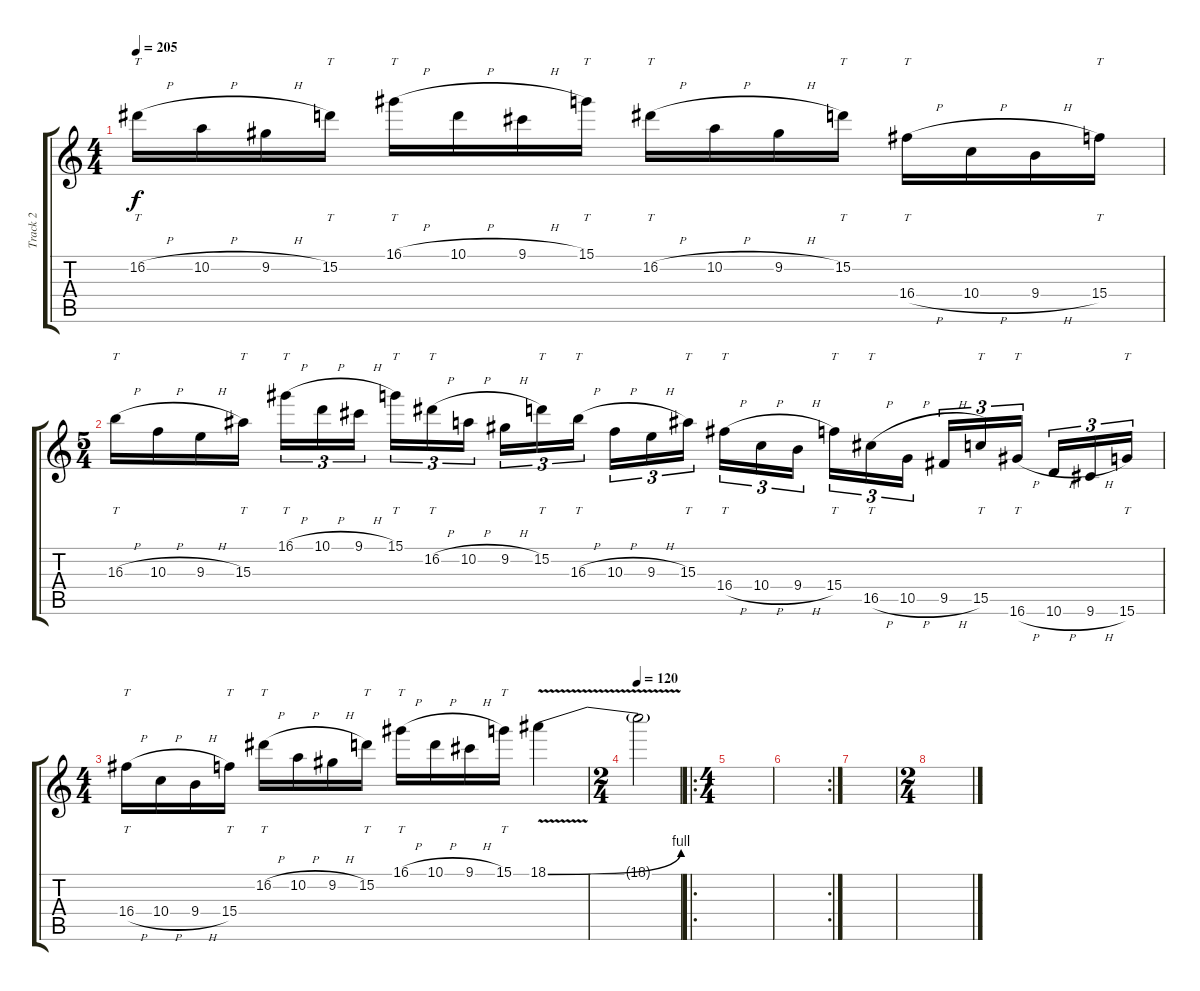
\track ("Track 2" "Track 2") {instrument distortionguitar}
\staff {score tabs}
\tuning (E4 B3 G3 D3 A2 E2) {hide}
\ts (4 4)
\tempo 205
\clef g2
\ks c
16.2{h}.16{tt dy f} 10.2{h}.16 9.2{h}.16 15.2.16{tt} 16.1{h}.16{tt} 10.1{h}.16 9.1{h}.16 15.1.16{tt} 16.2{h}.16{tt} 10.2{h}.16 9.2{h}.16 15.2.16{tt} 16.4{h}.16{tt} 10.4{h}.16 9.4{h}.16 15.4.16{tt} |
\ts (5 4)
16.3{h}.16{tt} 10.3{h}.16 9.3{h}.16 15.3.16{tt} 16.1{h}.16{tt tu (3 2)} 10.1{h}.16{tu (3 2)} 9.1{h}.16{tu (3 2) beam splitsecondary} 15.1.16{tt tu (3 2)} 16.2{h}.16{tt tu (3 2)} 10.2{h}.16{tu (3 2)} 9.2{h}.16{tu (3 2)} 15.2.16{tt tu (3 2)} 16.3{h}.16{tt tu (3 2) beam splitsecondary} 10.3{h}.16{tu (3 2)} 9.3{h}.16{tu (3 2)} 15.3.16{tt tu (3 2)} 16.4{h}.16{tt tu (3 2)} 10.4{h}.16{tu (3 2)} 9.4{h}.16{tu (3 2) beam splitsecondary} 15.4.16{tt tu (3 2)} 16.5{h}.16{tt tu (3 2)} 10.5{h}.16{tu (3 2)} 9.5{h}.16{tu (3 2)} 15.5.16{tt tu (3 2)} 16.6{h}.16{tt tu (3 2) beam splitsecondary} 10.6{h}.16{tu (3 2)} 9.6{h}.16{tu (3 2)} 15.6.16{tt tu (3 2)} |
\ts (4 4)
16.4{h}.16{tt} 10.4{h}.16 9.4{h}.16 15.4.16{tt} 16.2{h}.16{tt} 10.2{h}.16 9.2{h}.16 15.2.16{tt} 16.1{h}.16{tt} 10.1{h}.16 9.1{h}.16 15.1.16{tt} 18.1{be (bend 0 0 60 4) v}.4 |
\ts (2 4)
\tempo 120
18.1{t}.2 |
\ro
\ts (4 4)
|
\rc 2
|
|
\ts (2 4)
